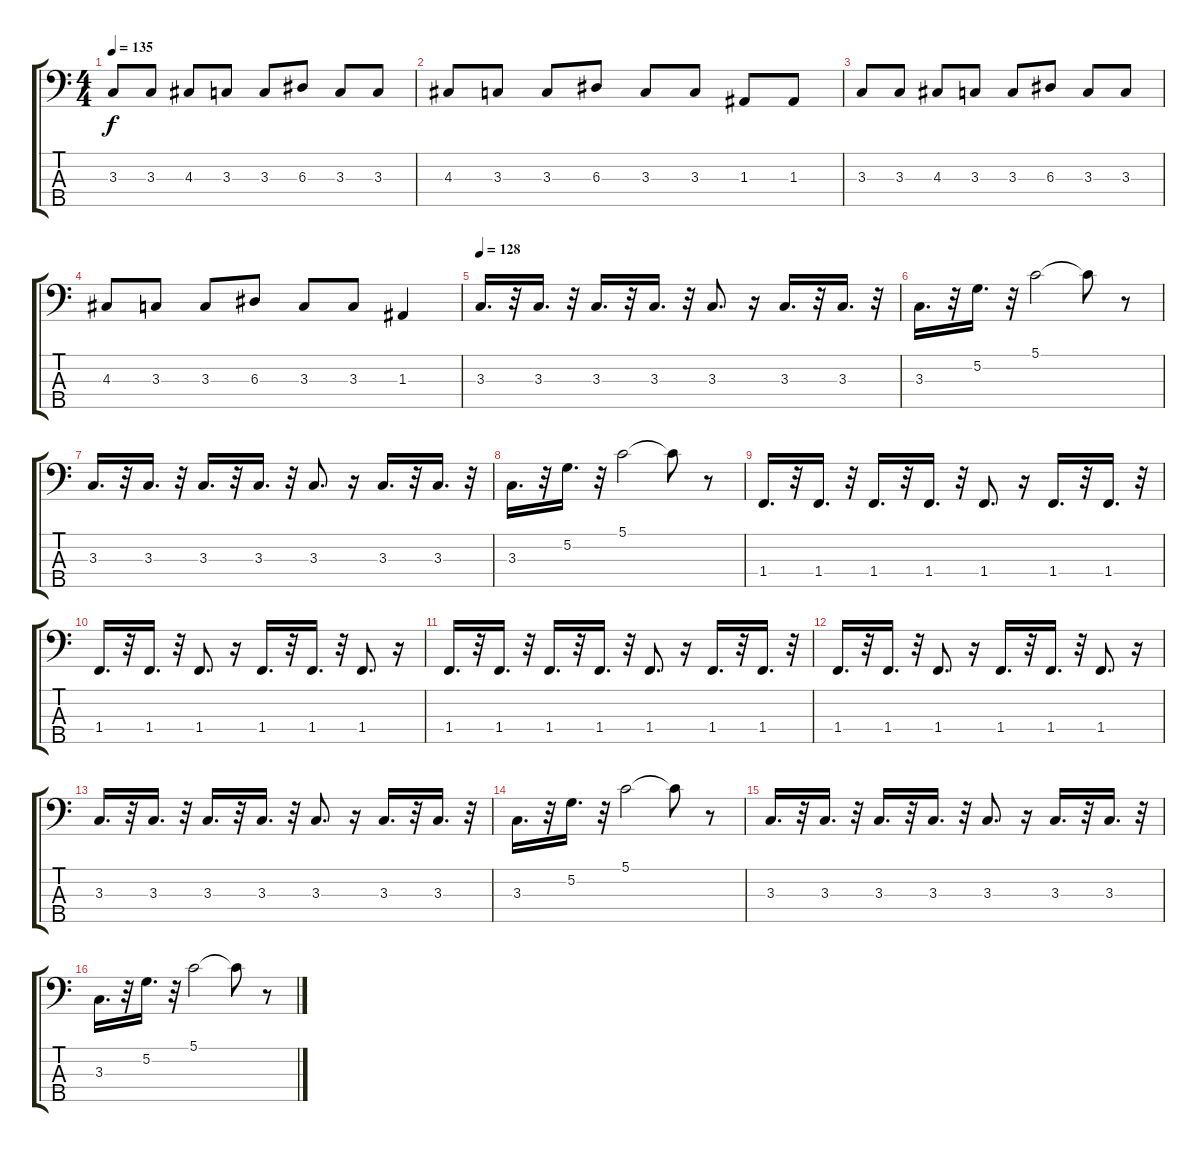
\track "" {instrument electricbassfinger}
\staff {score tabs}
\tuning (G2 D2 A1 E1 B0) {hide}
\ts (4 4)
\tempo 135
\clef f4
\ks c
3.3.8{dy f} 3.3.8 4.3.8 3.3.8 3.3.8 6.3.8 3.3.8 3.3.8 |
4.3.8 3.3.8 3.3.8 6.3.8 3.3.8 3.3.8 1.3.8 1.3.8 |
3.3.8 3.3.8 4.3.8 3.3.8 3.3.8 6.3.8 3.3.8 3.3.8 |
4.3.8 3.3.8 3.3.8 6.3.8 3.3.8 3.3.8 1.3.4 |
\tempo 128
3.3.16{d} r.32 3.3.16{d} r.32 3.3.16{d} r.32 3.3.16{d} r.32 3.3.8{d} r.16 3.3.16{d} r.32 3.3.16{d} r.32 |
3.3.16{d} r.32 5.2.16{d} r.32 5.1.2 5.1{t}.8 r.8 |
3.3.16{d} r.32 3.3.16{d} r.32 3.3.16{d} r.32 3.3.16{d} r.32 3.3.8{d} r.16 3.3.16{d} r.32 3.3.16{d} r.32 |
3.3.16{d} r.32 5.2.16{d} r.32 5.1.2 5.1{t}.8 r.8 |
1.4.16{d} r.32 1.4.16{d} r.32 1.4.16{d} r.32 1.4.16{d} r.32 1.4.8{d} r.16 1.4.16{d} r.32 1.4.16{d} r.32 |
1.4.16{d} r.32 1.4.16{d} r.32 1.4.8{d} r.16 1.4.16{d} r.32 1.4.16{d} r.32 1.4.8{d} r.16 |
1.4.16{d} r.32 1.4.16{d} r.32 1.4.16{d} r.32 1.4.16{d} r.32 1.4.8{d} r.16 1.4.16{d} r.32 1.4.16{d} r.32 |
1.4.16{d} r.32 1.4.16{d} r.32 1.4.8{d} r.16 1.4.16{d} r.32 1.4.16{d} r.32 1.4.8{d} r.16 |
3.3.16{d} r.32 3.3.16{d} r.32 3.3.16{d} r.32 3.3.16{d} r.32 3.3.8{d} r.16 3.3.16{d} r.32 3.3.16{d} r.32 |
3.3.16{d} r.32 5.2.16{d} r.32 5.1.2 5.1{t}.8 r.8 |
3.3.16{d} r.32 3.3.16{d} r.32 3.3.16{d} r.32 3.3.16{d} r.32 3.3.8{d} r.16 3.3.16{d} r.32 3.3.16{d} r.32 |
3.3.16{d} r.32 5.2.16{d} r.32 5.1.2 5.1{t}.8 r.8
